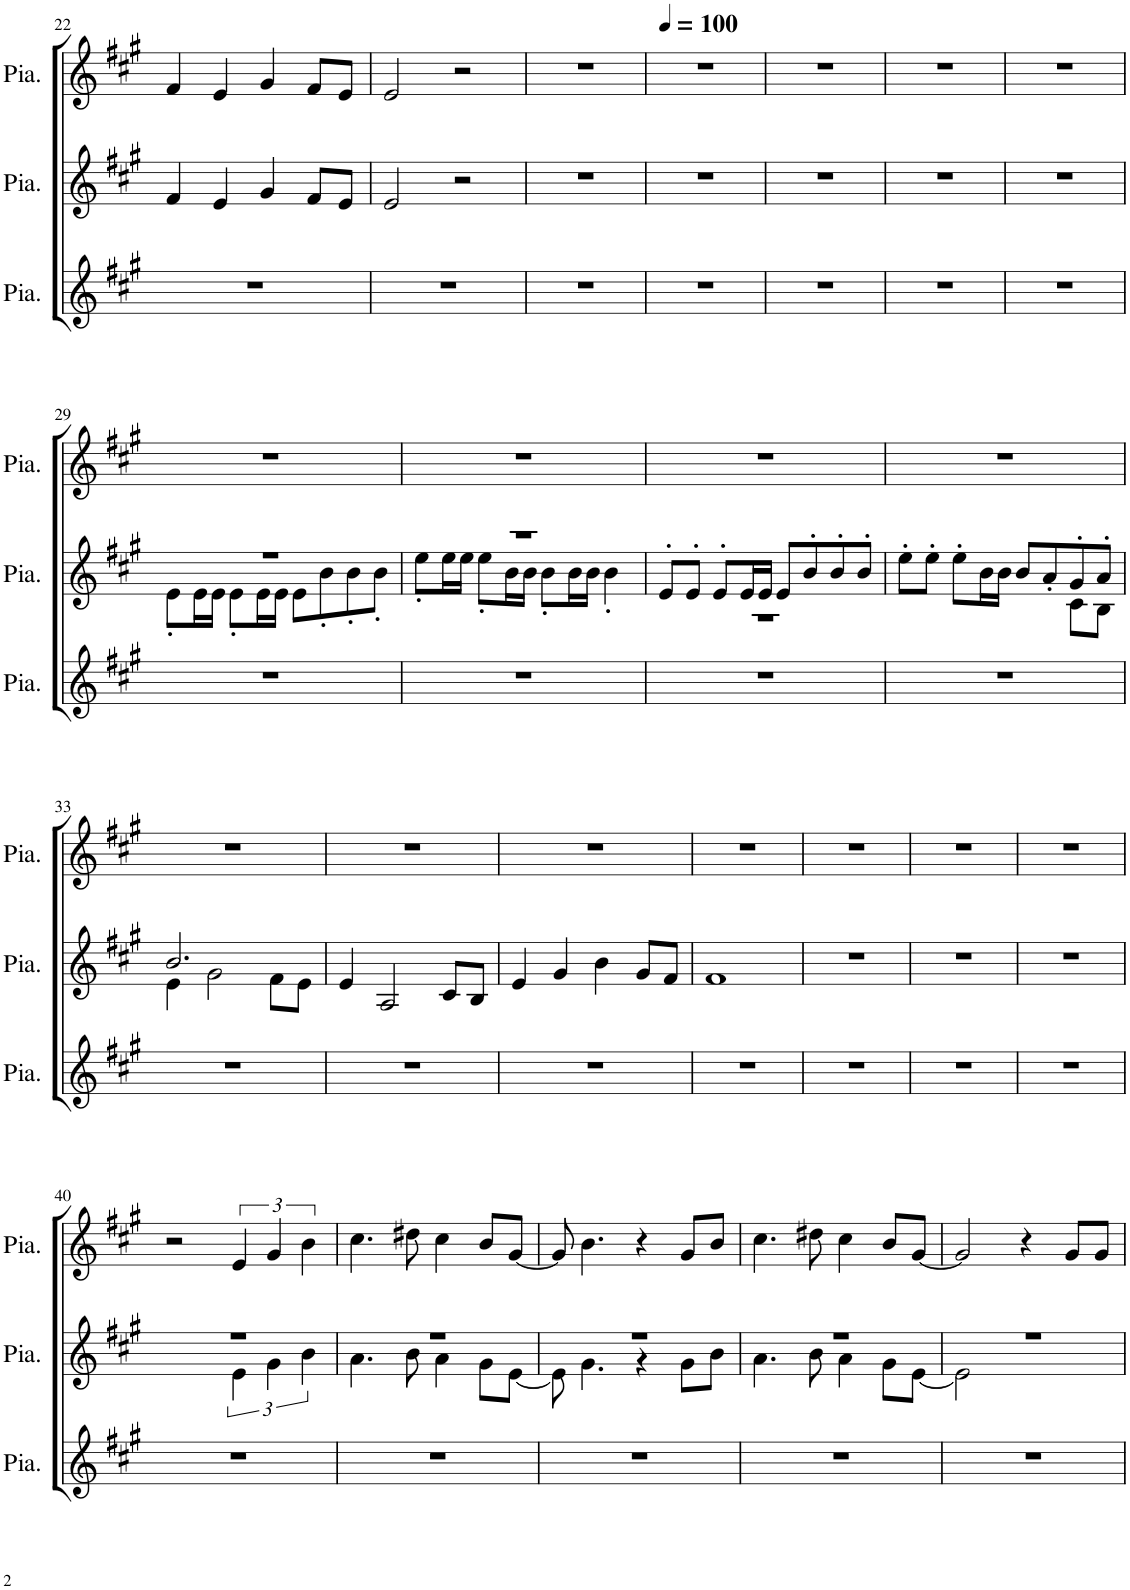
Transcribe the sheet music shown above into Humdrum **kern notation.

**kern	**kern	**kern
*part3	*part2	*part1
*staff3	*staff2	*staff1
*I"Piano	*I"Piano	*I"Piano
*I'Pia.	*I'Pia.	*I'Pia.
!!LO:PB:g=z
*clefG2	*clefG2	*clefG2
*k[f#c#g#]	*k[f#c#g#]	*k[f#c#g#]
*M4/4	*M4/4	*M4/4
=22	=22	=22
*	*^	*
1r	4f#/	4ryy	4f#/
.	4e/	4ryy	4e/
.	4g#/	4ryy	4g#/
.	8f#/L	8ryy	8f#/L
.	8e/J	8ryy	8e/J
=23	=23	=23	=23
1r	2e/	2ryy	2e/
.	2r	2ryy	2r
=24	=24	=24	=24
1r	1r	1ryy	1r
=25	=25	=25	=25
*	*	*	*MM100
1r	1r	1ryy	1r
=26	=26	=26	=26
1r	1r	1ryy	1r
=27	=27	=27	=27
1r	1r	1ryy	1r
=28	=28	=28	=28
1r	1r	1ryy	1r
!!LO:LB:g=z
=29	=29	=29	=29
1r	1r	8e'\L	1r
.	.	16e\L	.
.	.	16e\JJ	.
.	.	8e'\L	.
.	.	16e\L	.
.	.	16e\JJ	.
.	.	8e\L	.
.	.	8b'\	.
.	.	8b'\	.
.	.	8b'\J	.
=30	=30	=30	=30
1r	1r	8ee'\L	1r
.	.	16ee\L	.
.	.	16ee\JJ	.
.	.	8ee'\L	.
.	.	16b\L	.
.	.	16b\JJ	.
.	.	8b'\L	.
.	.	16b\L	.
.	.	16b\JJ	.
.	.	4b'\	.
=31	=31	=31	=31
1r	8e'/L	1r	1r
.	8e'/J	.	.
.	8e'/L	.	.
.	16e/L	.	.
.	16e/JJ	.	.
.	8e/L	.	.
.	8b'/	.	.
.	8b'/	.	.
.	8b'/J	.	.
=32	=32	=32	=32
1r	8ee'\L	2ryy	1r
.	8ee'\J	.	.
.	8ee'\L	.	.
.	16b\L	.	.
.	16b\JJ	.	.
.	8b/L	4ryy	.
.	8a'/	.	.
.	8g#'/	8c#\L	.
.	8a'/J	8B\J	.
!!LO:LB:g=z
=33	=33	=33	=33
1r	2.b/	4e\	1r
.	.	2g#\	.
.	4ryy	8f#\L	.
.	.	8e\J	.
=34	=34	=34	=34
1r	4e/	2ryy	1r
.	2A/	.	.
.	.	4ryy	.
.	8c#/L	8ryy	.
.	8B/J	8ryy	.
=35	=35	=35	=35
1r	4e/	4ryy	1r
.	4g#/	4ryy	.
.	4b\	4ryy	.
.	8g#/L	8ryy	.
.	8f#/J	8ryy	.
=36	=36	=36	=36
1r	1f#	1f#	1r
=37	=37	=37	=37
1r	1r	1ryy	1r
=38	=38	=38	=38
1r	1r	1ryy	1r
=39	=39	=39	=39
1r	1r	1ryy	1r
!!LO:LB:g=z
=40	=40	=40	=40
1r	1r	2ryy	2r
.	.	6e\	6e/
.	.	6g#\	6g#/
.	.	6b\	6b\
=41	=41	=41	=41
1r	1r	4.a\	4.cc#\
.	.	8b\	8dd#X\
.	.	4a\	4cc#\
.	.	8g#\L	8b/L
.	.	[8e\J	[8g#/J
=42	=42	=42	=42
1r	1r	8e\]	8g#/]
.	.	4.g#\	4.b\
.	.	4r	4r
.	.	8g#\L	8g#/L
.	.	8b\J	8b/J
=43	=43	=43	=43
1r	1r	4.a\	4.cc#\
.	.	8b\	8dd#X\
.	.	4a\	4cc#\
.	.	8g#\L	8b/L
.	.	[8e\J	[8g#/J
=44	=44	=44	=44
1r	1r	2e\]	2g#/]
.	.	2ryy	4r
.	.	.	8g#/L
.	.	.	8g#/J
*	*v	*v	*
=	=	=
*-	*-	*-
